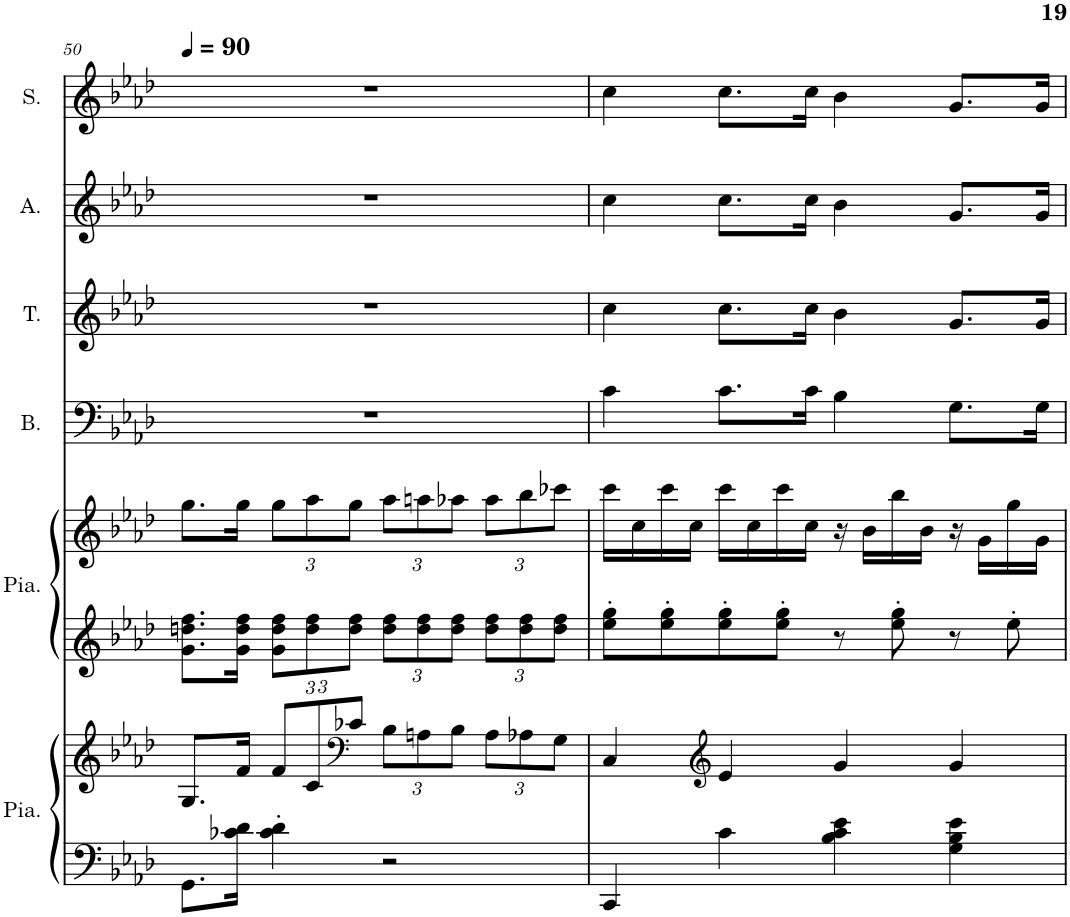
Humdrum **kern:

**kern	**kern	**kern	**kern	**kern	**kern	**kern	**kern
*part6	*part6	*part5	*part5	*part4	*part3	*part2	*part1
*staff8	*staff7	*staff6	*staff5	*staff4	*staff3	*staff2	*staff1
*I"Piano, main gauche	*	*I"Piano, main droite	*	*I"Basse	*I"Ténor	*I"Alto	*I"Soprano
*I'Pia.	*	*I'Pia.	*	*I'B.	*I'T.	*I'A.	*I'S.
!!LO:PB:g=z
*clefF4	*clefG2	*clefG2	*clefG2	*clefF4	*clefG2	*clefG2	*clefG2
*k[b-e-a-d-]	*k[b-e-a-d-]	*k[b-e-a-d-]	*k[b-e-a-d-]	*k[b-e-a-d-]	*k[b-e-a-d-]	*k[b-e-a-d-]	*k[b-e-a-d-]
*M4/4	*M4/4	*M4/4	*M4/4	*M4/4	*M4/4	*M4/4	*M4/4
*MM90	*MM90	*MM90	*MM90	*MM90	*MM90	*MM90	*MM90
=50	=50	=50	=50	=50	=50	=50	=50
8.GG\L	8.G/L	8.g\ 8.ddn\ 8.ff\L	8.gg\L	1r	1r	1r	1r
16c-X\ 16d-\Jk	16f/Jk	16g\ 16dd\ 16ff\Jk	16gg\Jk	.	.	.	.
*	*Xbrackettup	*Xbrackettup	*Xbrackettup	*	*	*	*
4c-\' 4d-\'	12f/L	12g\ 12dd\ 12ff\L	12gg\L	.	.	.	.
.	12c/	12dd\ 12ff\	12aa-\	.	.	.	.
*	*clefF4	*	*	*	*	*	*
.	12c-X/J	12dd\ 12ff\J	12gg\J	.	.	.	.
2r	12B-\L	12dd\ 12ff\L	12aa-\L	.	.	.	.
.	12An\	12dd\ 12ff\	12aan\	.	.	.	.
.	12B-\J	12dd\ 12ff\J	12aa-X\J	.	.	.	.
.	12A\L	12dd\ 12ff\L	12aa-\L	.	.	.	.
.	12A-X\	12dd\ 12ff\	12bb-\	.	.	.	.
.	12G\J	12dd\ 12ff\J	12ccc-X\J	.	.	.	.
=51	=51	=51	=51	=51	=51	=51	=51
4CC/	4C/	8ee-\' 8gg\'L	16ccc\LL	4c\	4cc\	4cc\	4cc\
.	.	.	16cc\	.	.	.	.
.	.	8ee-\' 8gg\'	16ccc\	.	.	.	.
.	.	.	16cc\JJ	.	.	.	.
*	*clefG2	*	*	*	*	*	*
4c\	4e-/	8ee-\' 8gg\'	16ccc\LL	8.c\L	8.cc\L	8.cc\L	8.cc\L
.	.	.	16cc\	.	.	.	.
.	.	8ee-\' 8gg\'J	16ccc\	.	.	.	.
.	.	.	16cc\JJ	16c\Jk	16cc\Jk	16cc\Jk	16cc\Jk
4B-\ 4c\ 4e-\	4g/	8r	16r	4B-\	4b-\	4b-\	4b-\
.	.	.	16b-\LL	.	.	.	.
.	.	8ee-\' 8gg\'	16bb-\	.	.	.	.
.	.	.	16b-\JJ	.	.	.	.
4G\ 4B-\ 4e-\	4g/	8r	16r	8.G\L	8.g/L	8.g/L	8.g/L
.	.	.	16g\LL	.	.	.	.
.	.	8ee-'\	16gg\	.	.	.	.
.	.	.	16g\JJ	16G\Jk	16g/Jk	16g/Jk	16g/Jk
=	=	=	=	=	=	=	=
*-	*-	*-	*-	*-	*-	*-	*-
